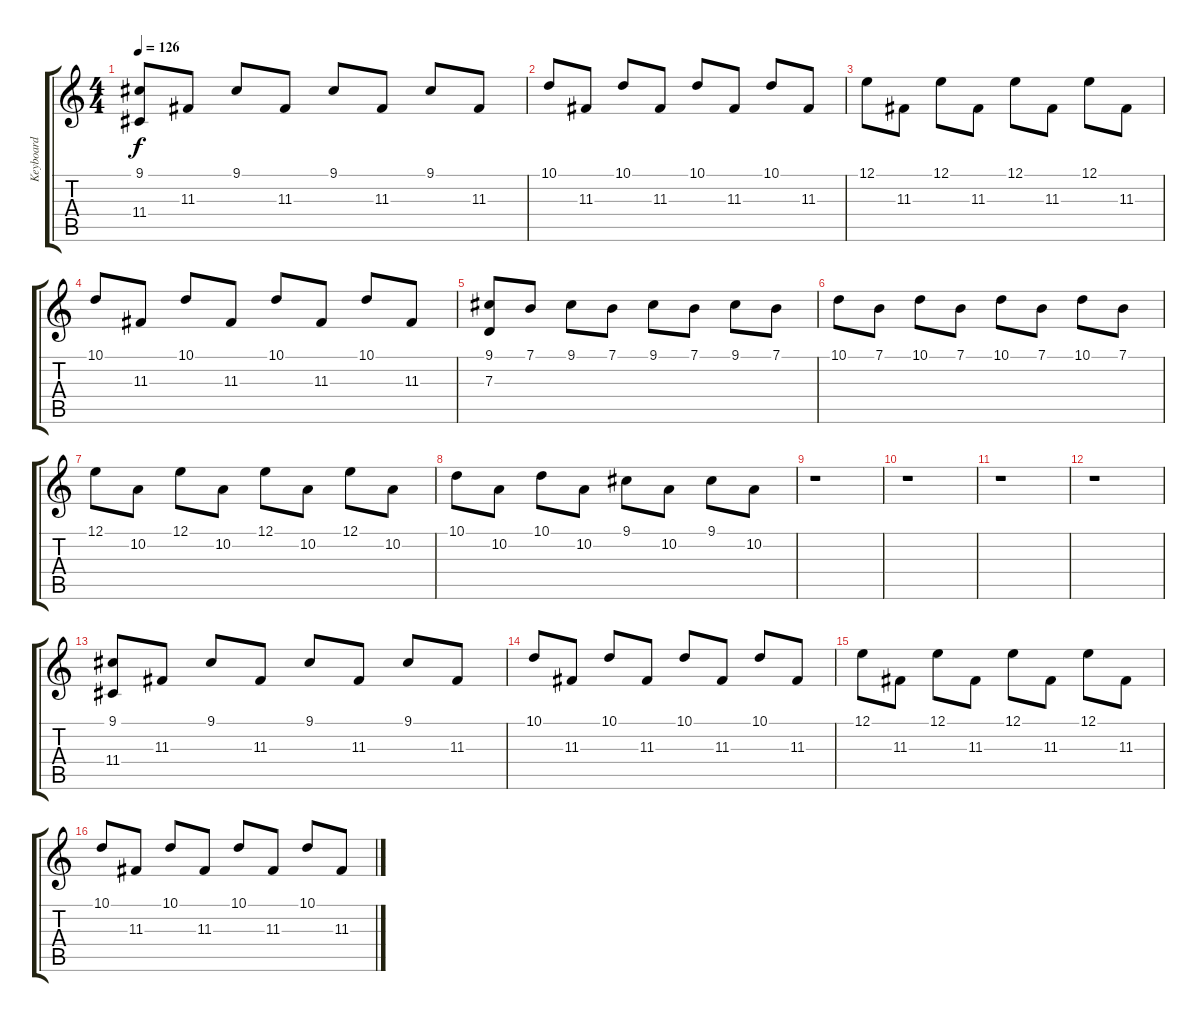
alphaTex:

\track ("Keyboard" "Keyboard") {instrument stringensemble2}
\staff {score tabs}
\tuning (E4 B3 G3 D3 A2 E2) {hide}
\ts (4 4)
\tempo 126
\clef g2
\ks c
(9.1 11.4).8{dy f} 11.3.8 9.1.8 11.3.8 9.1.8 11.3.8 9.1.8 11.3.8 |
10.1.8 11.3.8 10.1.8 11.3.8 10.1.8 11.3.8 10.1.8 11.3.8 |
12.1.8 11.3.8 12.1.8 11.3.8 12.1.8 11.3.8 12.1.8 11.3.8 |
10.1.8 11.3.8 10.1.8 11.3.8 10.1.8 11.3.8 10.1.8 11.3.8 |
(9.1 7.3).8 7.1.8 9.1.8 7.1.8 9.1.8 7.1.8 9.1.8 7.1.8 |
10.1.8 7.1.8 10.1.8 7.1.8 10.1.8 7.1.8 10.1.8 7.1.8 |
12.1.8 10.2.8 12.1.8 10.2.8 12.1.8 10.2.8 12.1.8 10.2.8 |
10.1.8 10.2.8 10.1.8 10.2.8 9.1.8 10.2.8 9.1.8 10.2.8 |
r.1 |
r.1 |
r.1 |
r.1 |
(9.1 11.4).8 11.3.8 9.1.8 11.3.8 9.1.8 11.3.8 9.1.8 11.3.8 |
10.1.8 11.3.8 10.1.8 11.3.8 10.1.8 11.3.8 10.1.8 11.3.8 |
12.1.8 11.3.8 12.1.8 11.3.8 12.1.8 11.3.8 12.1.8 11.3.8 |
10.1.8 11.3.8 10.1.8 11.3.8 10.1.8 11.3.8 10.1.8 11.3.8
